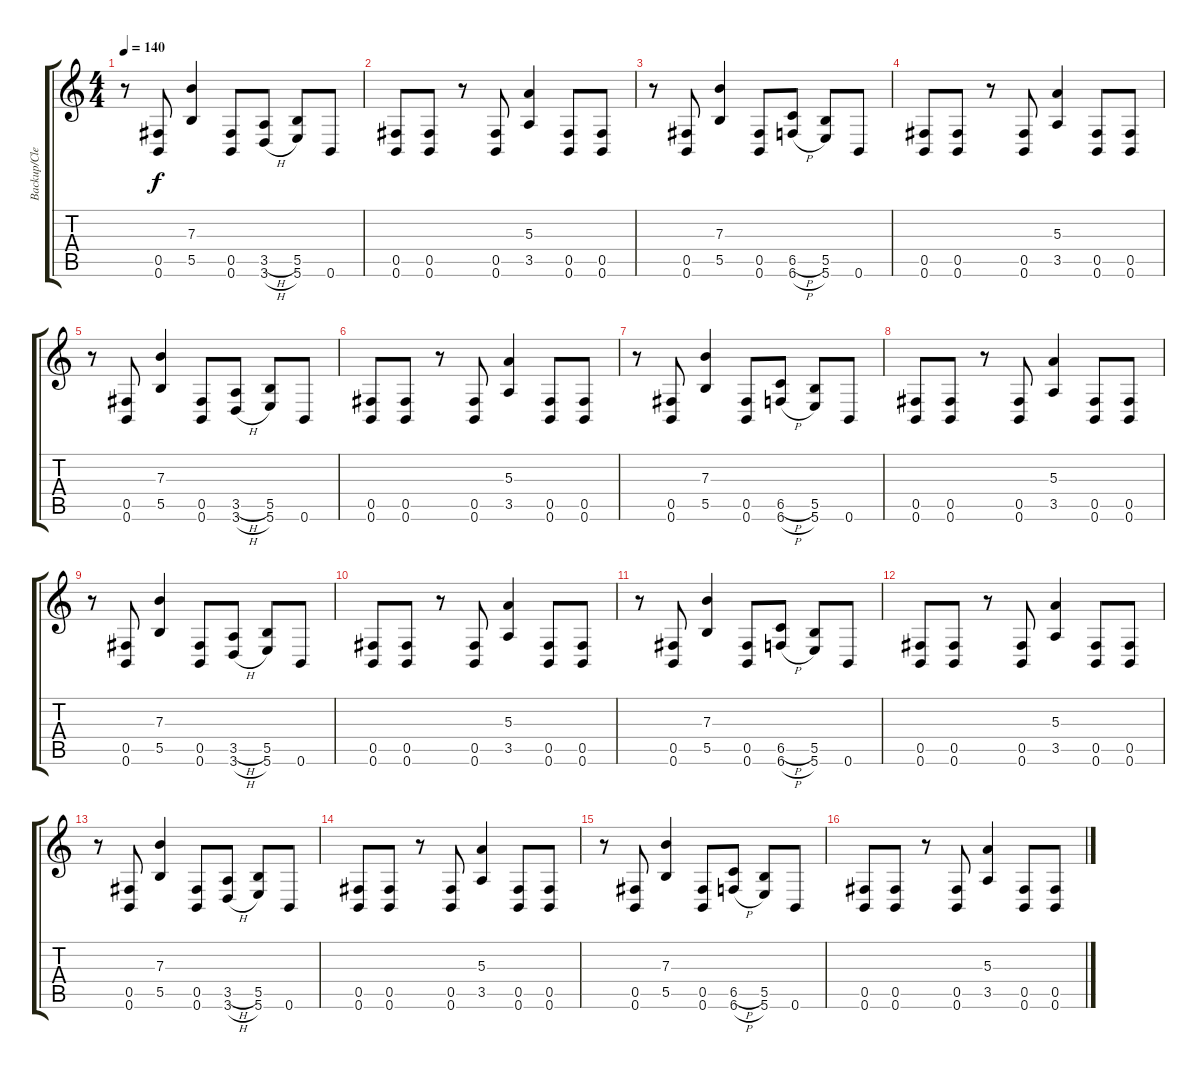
\track ("Backup/Clean" "Backup/Cle") {instrument overdrivenguitar}
\staff {score tabs}
\tuning (Db4 Ab3 E3 B2 Gb2 B1) {hide}
\ts (4 4)
\tempo 140
\clef g2
\ks c
r.8{dy f} (0.5 0.6).8 (7.3 5.5).4 (0.5 0.6).8 (3.5{h} 3.6{h}).8 (5.5 5.6).8 0.6.8 |
(0.5 0.6).8 (0.5 0.6).8 r.8 (0.5 0.6).8 (5.3 3.5).4 (0.5 0.6).8 (0.5 0.6).8 |
r.8 (0.5 0.6).8 (7.3 5.5).4 (0.5 0.6).8 (6.5{h} 6.6{h}).8 (5.5 5.6).8 0.6.8 |
(0.5 0.6).8 (0.5 0.6).8 r.8 (0.5 0.6).8 (5.3 3.5).4 (0.5 0.6).8 (0.5 0.6).8 |
r.8 (0.5 0.6).8 (7.3 5.5).4 (0.5 0.6).8 (3.5{h} 3.6{h}).8 (5.5 5.6).8 0.6.8 |
(0.5 0.6).8 (0.5 0.6).8 r.8 (0.5 0.6).8 (5.3 3.5).4 (0.5 0.6).8 (0.5 0.6).8 |
r.8 (0.5 0.6).8 (7.3 5.5).4 (0.5 0.6).8 (6.5{h} 6.6{h}).8 (5.5 5.6).8 0.6.8 |
(0.5 0.6).8 (0.5 0.6).8 r.8 (0.5 0.6).8 (5.3 3.5).4 (0.5 0.6).8 (0.5 0.6).8 |
r.8 (0.5 0.6).8 (7.3 5.5).4 (0.5 0.6).8 (3.5{h} 3.6{h}).8 (5.5 5.6).8 0.6.8 |
(0.5 0.6).8 (0.5 0.6).8 r.8 (0.5 0.6).8 (5.3 3.5).4 (0.5 0.6).8 (0.5 0.6).8 |
r.8 (0.5 0.6).8 (7.3 5.5).4 (0.5 0.6).8 (6.5{h} 6.6{h}).8 (5.5 5.6).8 0.6.8 |
(0.5 0.6).8 (0.5 0.6).8 r.8 (0.5 0.6).8 (5.3 3.5).4 (0.5 0.6).8 (0.5 0.6).8 |
r.8 (0.5 0.6).8 (7.3 5.5).4 (0.5 0.6).8 (3.5{h} 3.6{h}).8 (5.5 5.6).8 0.6.8 |
(0.5 0.6).8 (0.5 0.6).8 r.8 (0.5 0.6).8 (5.3 3.5).4 (0.5 0.6).8 (0.5 0.6).8 |
r.8 (0.5 0.6).8 (7.3 5.5).4 (0.5 0.6).8 (6.5{h} 6.6{h}).8 (5.5 5.6).8 0.6.8 |
(0.5 0.6).8 (0.5 0.6).8 r.8 (0.5 0.6).8 (5.3 3.5).4 (0.5 0.6).8 (0.5 0.6).8
